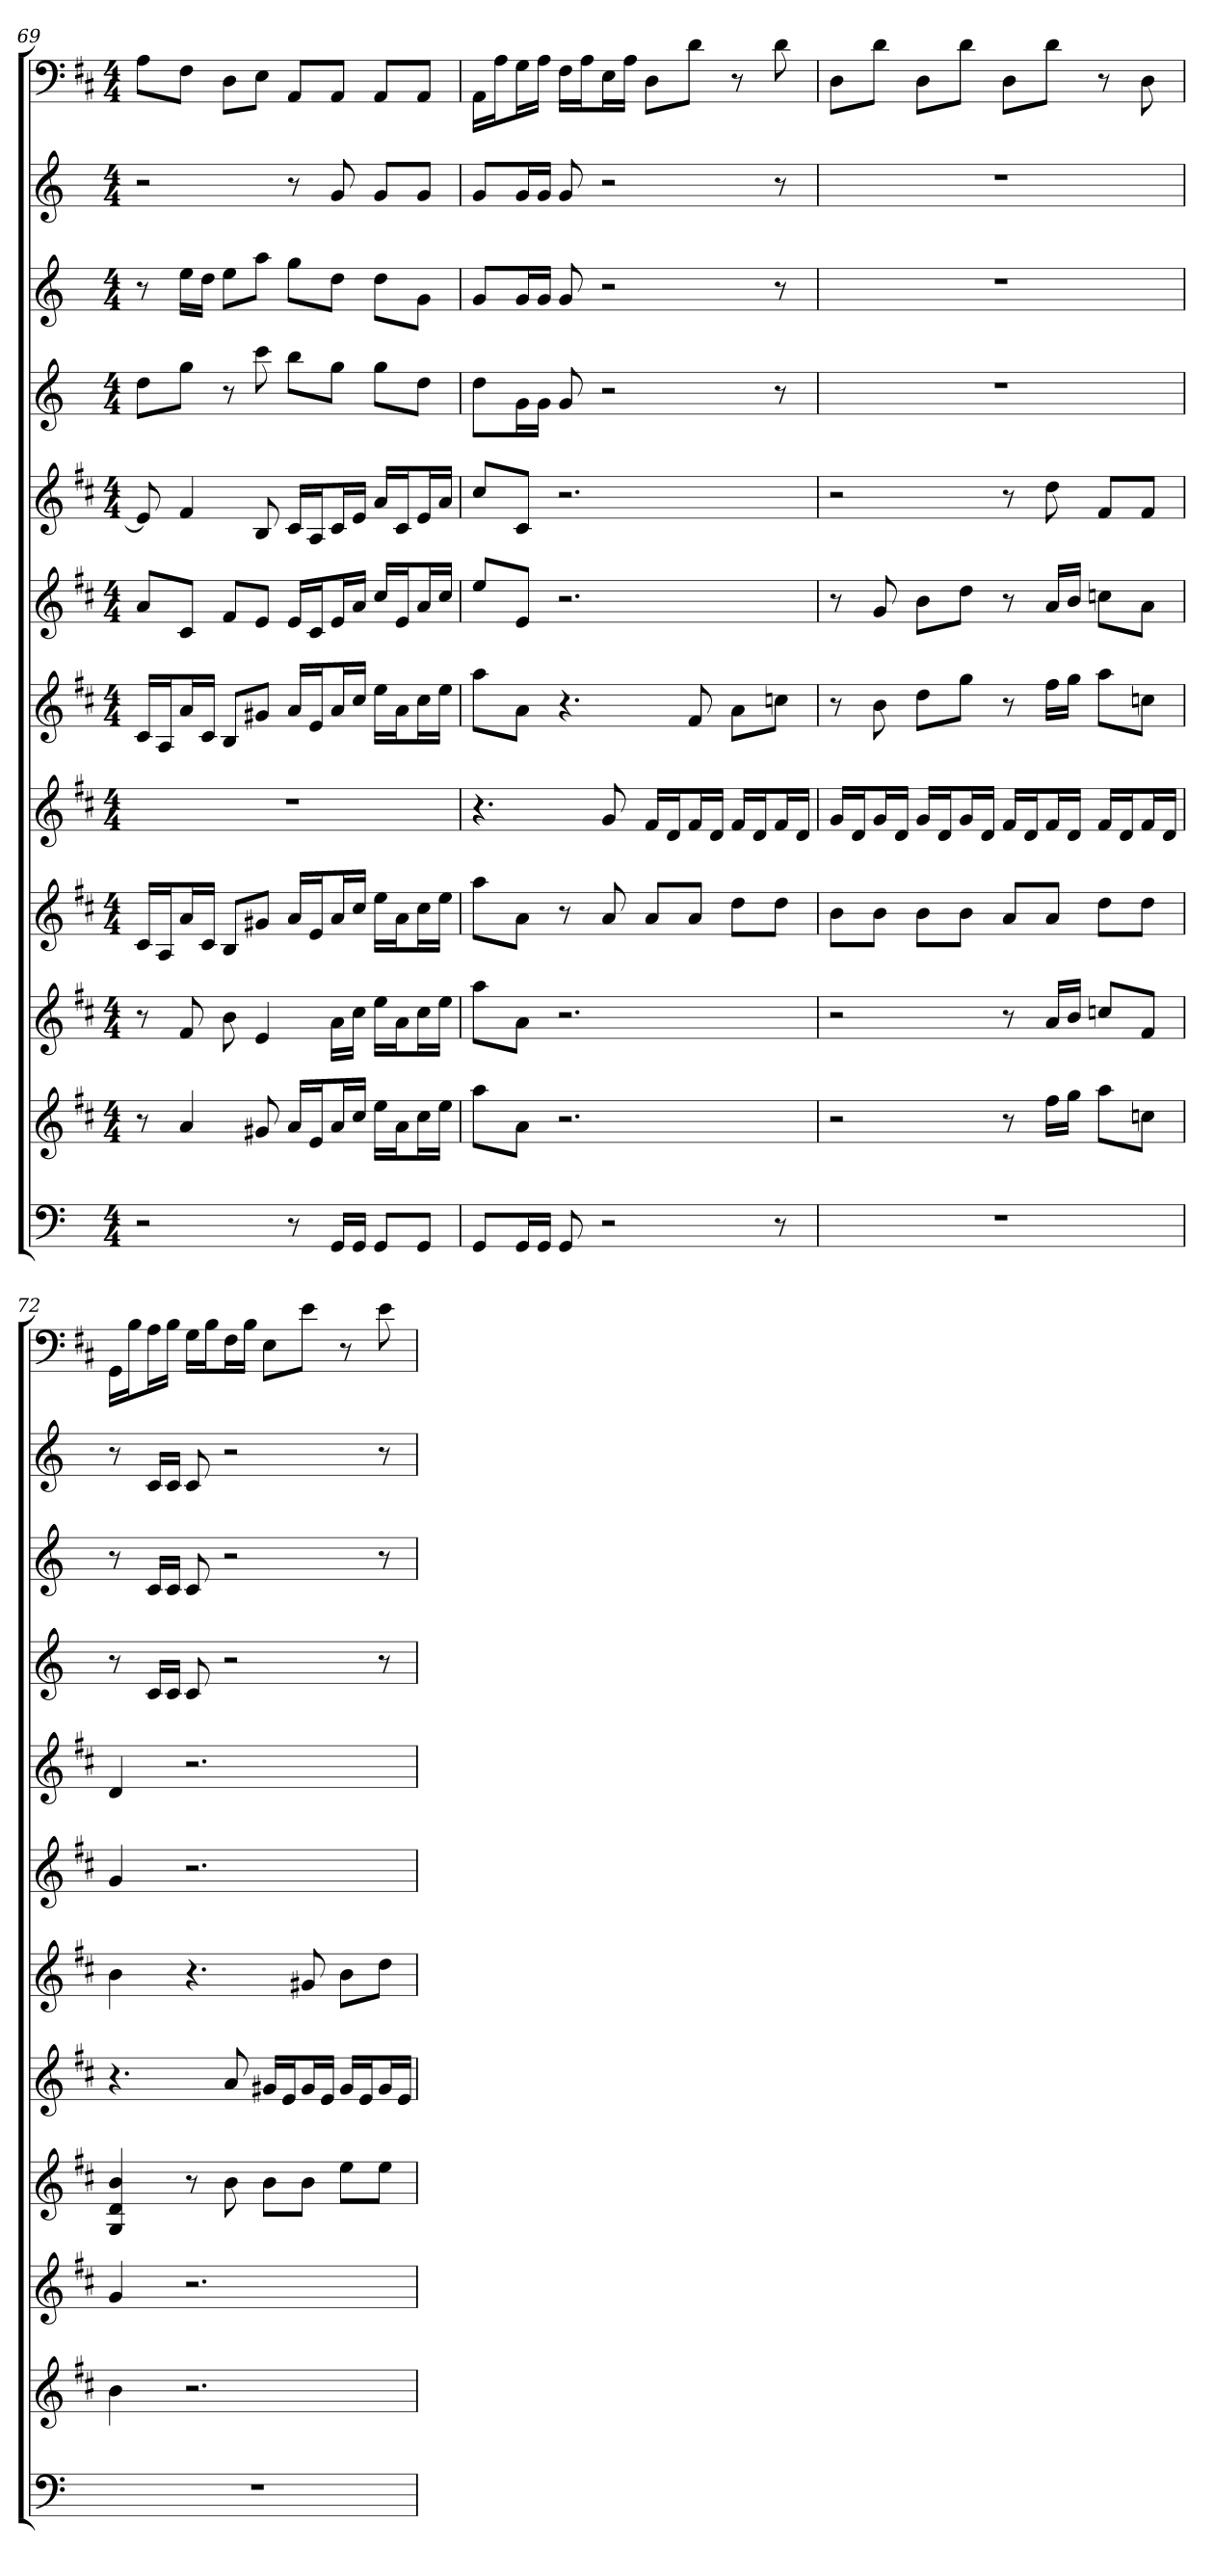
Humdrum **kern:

**kern	**kern	**kern	**kern	**kern	**kern	**kern	**kern	**kern	**kern	**kern	**kern
*part12	*part11	*part10	*part9	*part8	*part7	*part6	*part5	*part4	*part3	*part2	*part1
*staff12	*staff11	*staff10	*staff9	*staff8	*staff7	*staff6	*staff5	*staff4	*staff3	*staff2	*staff1
*k[]	*k[f#c#]	*k[f#c#]	*k[f#c#]	*k[f#c#]	*k[f#c#]	*k[f#c#]	*k[f#c#]	*k[]	*k[]	*k[]	*k[f#c#]
*M4/4	*M4/4	*M4/4	*M4/4	*M4/4	*M4/4	*M4/4	*M4/4	*M4/4	*M4/4	*M4/4	*M4/4
=69	=69	=69	=69	=69	=69	=69	=69	=69	=69	=69	=69
2r	8r	8r	16c#LL	1r	16c#LL	8aL	8e]	8ddL	8r	2r	8AL
.	.	.	16AJ	.	16AJ	.	.	.	.	.	.
.	4a	8f#	16aL	.	16aL	8c#J	4f#	8ggJ	16eeLL	.	8F#J
.	.	.	16c#JJ	.	16c#JJ	.	.	.	16ddJJ	.	.
.	.	8b	8BL	.	8BL	8f#L	.	8r	8eeL	.	8DL
.	8g#X	4e	8g#XJ	.	8g#XJ	8eJ	8B	8ccc	8aaJ	.	8EJ
8r	16aLL	.	16aLL	.	16aLL	16eLL	16c#LL	8bbL	8ggL	8r	8AAL
.	16eJ	.	16eJ	.	16eJ	16c#J	16AJ	.	.	.	.
16GGLL	16aL	16aLL	16aL	.	16aL	16eL	16c#L	8ggJ	8ddJ	8g	8AAJ
16GGJJ	16cc#JJ	16cc#JJ	16cc#JJ	.	16cc#JJ	16aJJ	16eJJ	.	.	.	.
8GGL	16eeLL	16eeLL	16eeLL	.	16eeLL	16cc#LL	16aLL	8ggL	8ddL	8gL	8AAL
.	16aJ	16aJ	16aJ	.	16aJ	16eJ	16c#J	.	.	.	.
8GGJ	16cc#L	16cc#L	16cc#L	.	16cc#L	16aL	16eL	8ddJ	8gJ	8gJ	8AAJ
.	16eeJJ	16eeJJ	16eeJJ	.	16eeJJ	16cc#JJ	16aJJ	.	.	.	.
=70	=70	=70	=70	=70	=70	=70	=70	=70	=70	=70	=70
8GGL	8aaL	8aaL	8aaL	4.r	8aaL	8eeL	8cc#L	8ddL	8gL	8gL	16AALL
.	.	.	.	.	.	.	.	.	.	.	16AJ
16GGL	8aJ	8aJ	8aJ	.	8aJ	8eJ	8c#J	16gL	16gL	16gL	16GL
16GGJJ	.	.	.	.	.	.	.	16gJJ	16gJJ	16gJJ	16AJJ
8GG	2.r	2.r	8r	.	4.r	2.r	2.r	8g	8g	8g	16F#LL
.	.	.	.	.	.	.	.	.	.	.	16AJ
2r	.	.	8a	8g	.	.	.	2r	2r	2r	16EL
.	.	.	.	.	.	.	.	.	.	.	16AJJ
.	.	.	8aL	16f#LL	.	.	.	.	.	.	8DL
.	.	.	.	16dJ	.	.	.	.	.	.	.
.	.	.	8aJ	16f#L	8f#	.	.	.	.	.	8dJ
.	.	.	.	16dJJ	.	.	.	.	.	.	.
.	.	.	8ddL	16f#LL	8aL	.	.	.	.	.	8r
.	.	.	.	16dJ	.	.	.	.	.	.	.
8r	.	.	8ddJ	16f#L	8ccnJ	.	.	8r	8r	8r	8d
.	.	.	.	16dJJ	.	.	.	.	.	.	.
=71	=71	=71	=71	=71	=71	=71	=71	=71	=71	=71	=71
1r	2r	2r	8bL	16gLL	8r	8r	2r	1r	1r	1r	8DL
.	.	.	.	16dJ	.	.	.	.	.	.	.
.	.	.	8bJ	16gL	8b	8g	.	.	.	.	8dJ
.	.	.	.	16dJJ	.	.	.	.	.	.	.
.	.	.	8bL	16gLL	8ddL	8bL	.	.	.	.	8DL
.	.	.	.	16dJ	.	.	.	.	.	.	.
.	.	.	8bJ	16gL	8ggJ	8ddJ	.	.	.	.	8dJ
.	.	.	.	16dJJ	.	.	.	.	.	.	.
.	8r	8r	8aL	16f#LL	8r	8r	8r	.	.	.	8DL
.	.	.	.	16dJ	.	.	.	.	.	.	.
.	16ff#LL	16aLL	8aJ	16f#L	16ff#LL	16aLL	8dd	.	.	.	8dJ
.	16ggJJ	16bJJ	.	16dJJ	16ggJJ	16bJJ	.	.	.	.	.
.	8aaL	8ccnL	8ddL	16f#LL	8aaL	8ccnL	8f#L	.	.	.	8r
.	.	.	.	16dJ	.	.	.	.	.	.	.
.	8ccnJ	8f#J	8ddJ	16f#L	8ccnJ	8aJ	8f#J	.	.	.	8D
.	.	.	.	16dJJ	.	.	.	.	.	.	.
=72	=72	=72	=72	=72	=72	=72	=72	=72	=72	=72	=72
1r	4b	4g	4G 4d 4b	4.r	4b	4g	4d	8r	8r	8r	16GGLL
.	.	.	.	.	.	.	.	.	.	.	16BJ
.	.	.	.	.	.	.	.	16cLL	16cLL	16cLL	16AL
.	.	.	.	.	.	.	.	16cJJ	16cJJ	16cJJ	16BJJ
.	2.r	2.r	8r	.	4.r	2.r	2.r	8c	8c	8c	16GLL
.	.	.	.	.	.	.	.	.	.	.	16BJ
.	.	.	8b	8a	.	.	.	2r	2r	2r	16F#L
.	.	.	.	.	.	.	.	.	.	.	16BJJ
.	.	.	8bL	16g#XLL	.	.	.	.	.	.	8EL
.	.	.	.	16eJ	.	.	.	.	.	.	.
.	.	.	8bJ	16g#L	8g#X	.	.	.	.	.	8eJ
.	.	.	.	16eJJ	.	.	.	.	.	.	.
.	.	.	8eeL	16g#LL	8bL	.	.	.	.	.	8r
.	.	.	.	16eJ	.	.	.	.	.	.	.
.	.	.	8eeJ	16g#L	8ddJ	.	.	8r	8r	8r	8e
.	.	.	.	16eJJ	.	.	.	.	.	.	.
=	=	=	=	=	=	=	=	=	=	=	=
*-	*-	*-	*-	*-	*-	*-	*-	*-	*-	*-	*-
